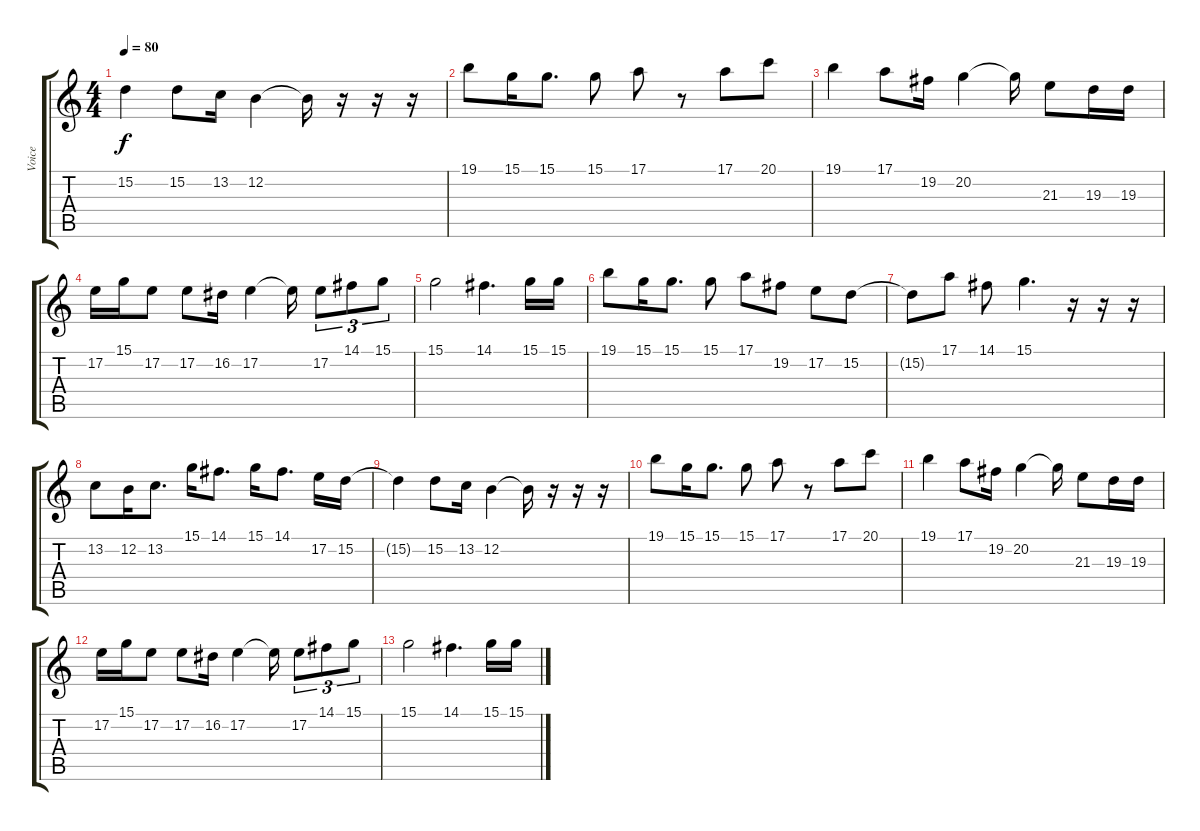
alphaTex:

\track ("Voice" "Voice") {instrument vibraphone}
\staff {score tabs}
\tuning (E4 B3 G3 D3 A2 E2) {hide}
\ts (4 4)
\tempo 80
\clef g2
\ks c
15.2{t}.4{dy f} 15.2.8 13.2.16 12.2.4 12.2{t}.16 r.16 r.16 r.16 |
19.1.8 15.1.16 15.1.8{d} 15.1.8 17.1.8 r.8 17.1.8 20.1.8 |
19.1.4 17.1.8 19.2.16 20.2.4 20.2{t}.16 21.3.8 19.3.16 19.3.16 |
17.2.16 15.1.16 17.2.8 17.2.8 16.2.16 17.2.4 17.2{t}.16 17.2.8{tu (3 2)} 14.1.8{tu (3 2)} 15.1.8{tu (3 2)} |
15.1.2 14.1.4{d} 15.1.16 15.1.16 |
19.1.8 15.1.16 15.1.8{d} 15.1.8 17.1.8 19.2.8 17.2.8 15.2.8 |
15.2{t}.8 17.1.8 14.1.8 15.1.4{d} r.16 r.16 r.16 |
13.2.8 12.2.16 13.2.8{d} 15.1.16 14.1.8{d} 15.1.16 14.1.8{d} 17.2.16 15.2.16 |
15.2{t}.4 15.2.8 13.2.16 12.2.4 12.2{t}.16 r.16 r.16 r.16 |
19.1.8 15.1.16 15.1.8{d} 15.1.8 17.1.8 r.8 17.1.8 20.1.8 |
19.1.4 17.1.8 19.2.16 20.2.4 20.2{t}.16 21.3.8 19.3.16 19.3.16 |
17.2.16 15.1.16 17.2.8 17.2.8 16.2.16 17.2.4 17.2{t}.16 17.2.8{tu (3 2)} 14.1.8{tu (3 2)} 15.1.8{tu (3 2)} |
15.1.2 14.1.4{d} 15.1.16 15.1.16
